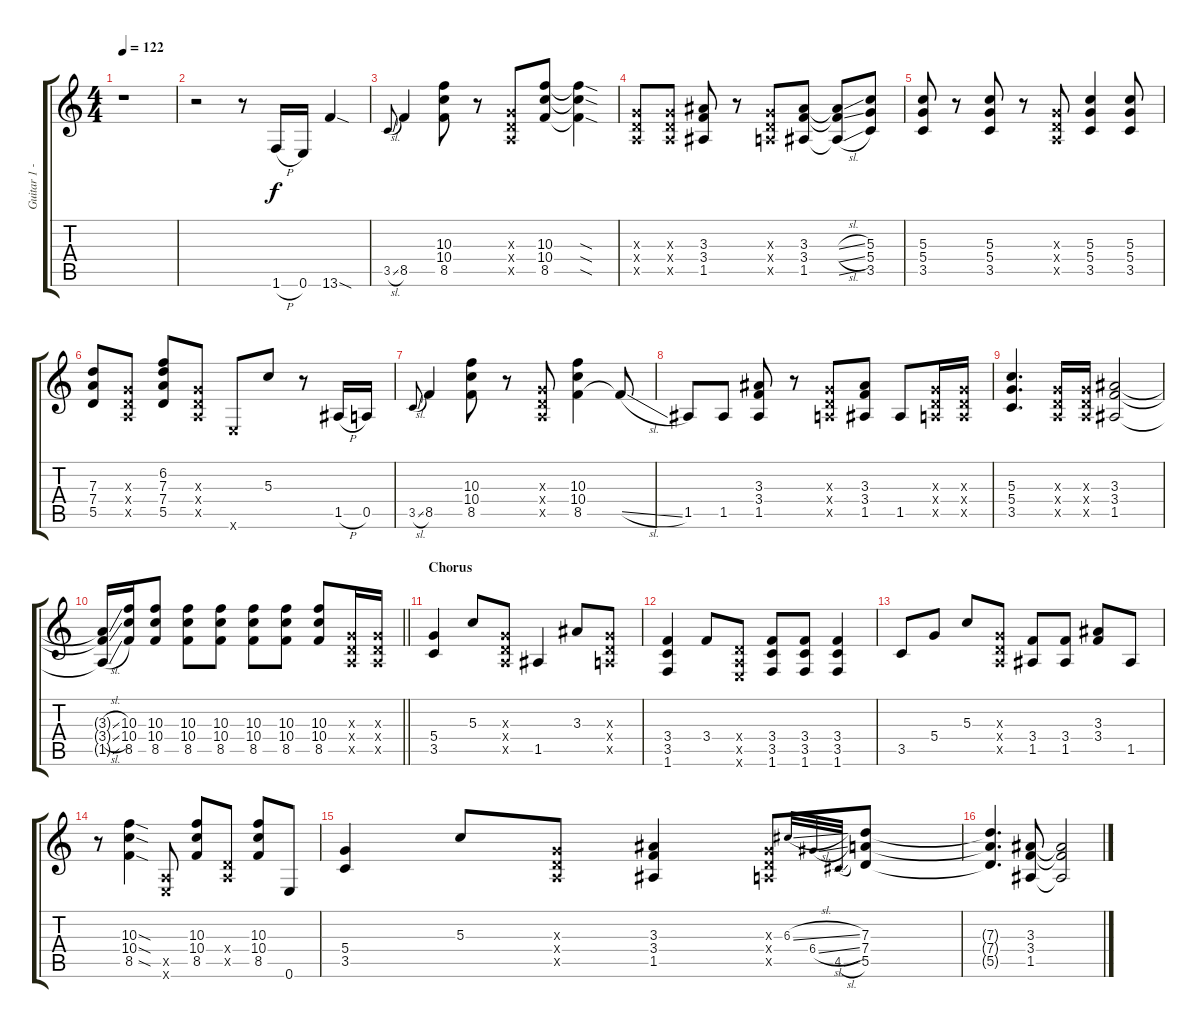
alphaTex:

\track ("Guitar 1 - Brad Paisley" "Guitar 1 -") {instrument distortionguitar}
\staff {score tabs}
\tuning (E4 B3 G3 D3 A2 E2) {hide}
\ts (4 4)
\tempo 122
\clef g2
\ks c
r.1{dy f} |
r.2 r.8 1.6{h}.16 0.6.16 13.6{sod}.4 |
3.5{sl}.8{gr onbeat} 8.5.4 (10.3 10.4 8.5).8 r.8 (0.3{x} 0.4{x} 0.5{x}).8 (10.3 10.4 8.5).8 (10.3{sod t} 10.4{sod t} 8.5{sod t}).4 |
(0.3{x} 0.4{x} 0.5{x}).8 (0.3{x} 0.4{x} 0.5{x}).8 (3.3 3.4 1.5).8 r.8 (0.3{x} 0.4{x} 0.5{x}).8 (3.3 3.4 1.5).8 (3.3{sl t} 3.4{sl t} 1.5{sl t}).8 (5.3 5.4 3.5).8 |
(5.3 5.4 3.5).8 r.8 (5.3 5.4 3.5).8 r.8 (0.3{x} 0.4{x} 0.5{x}).8 (5.3 5.4 3.5).4 (5.3 5.4 3.5).8 |
(7.3 7.4 5.5).8 (0.3{x} 0.4{x} 0.5{x}).8 (6.2 7.3 7.4 5.5).8 (0.3{x} 0.4{x} 0.5{x}).8 0.6{x}.8 5.3.8 r.8 1.5{h}.16 0.5.16 |
3.5{sl}.8{gr onbeat} 8.5.4 (10.3 10.4 8.5).8 r.8 (0.3{x} 0.4{x} 0.5{x}).8 (10.3 10.4 8.5).4 8.5{sl t}.8 |
1.5.8 1.5.8 (3.3 3.4 1.5).8 r.8 (0.3{x} 0.4{x} 0.5{x}).8 (3.3 3.4 1.5).8 1.5.8 (0.3{x} 0.4{x} 0.5{x}).16 (0.3{x} 0.4{x} 0.5{x}).16 |
(5.3 5.4 3.5).4{d} (0.3{x} 0.4{x} 0.5{x}).16 (0.3{x} 0.4{x} 0.5{x}).16 (3.3 3.4 1.5).2 |
\barLineRight lightlight
(3.3{sl t} 3.4{sl t} 1.5{sl t}).16 (10.3 10.4 8.5).16 (10.3 10.4 8.5).8 (10.3 10.4 8.5).8 (10.3 10.4 8.5).8 (10.3 10.4 8.5).8 (10.3 10.4 8.5).8 (10.3 10.4 8.5).8 (0.3{x} 0.4{x} 0.5{x}).16 (0.3{x} 0.4{x} 0.5{x}).16 |
\section ("" "Chorus")
(5.4 3.5).4 5.3.8 (0.3{x} 0.4{x} 0.5{x}).8 1.5.4 3.3.8 (0.3{x} 0.4{x} 0.5{x}).8 |
(3.4 3.5 1.6).4 3.4.8 (0.4{x} 0.5{x} 0.6{x}).8 (3.4 3.5 1.6).8 (3.4 3.5 1.6).8 (3.4 3.5 1.6).4 |
3.5.8 5.4.8 5.3.8 (0.3{x} 0.4{x} 0.5{x}).8 (3.4 1.5).8 (3.4 1.5).8 (3.3 3.4).8 1.5.8 |
r.8 (10.3{sod} 10.4{sod} 8.5{sod}).4 (0.5{x} 0.6{x}).8 (10.3 10.4 8.5).8 (0.4{x} 0.5{x}).8 (10.3 10.4 8.5).8 0.6.8 |
(5.4 3.5).4 5.3.8 (0.3{x} 0.4{x} 0.5{x}).8 (3.3 3.4 1.5).4 (0.3{x} 0.4{x} 0.5{x}).8 6.3{sl}.32{gr onbeat} 6.4{sl}.32{gr onbeat} 4.5{sl}.32{gr onbeat} (7.3 7.4 5.5).8 |
(7.3{t} 7.4{t} 5.5{t}).4{d} (3.3 3.4 1.5).8 (3.3{t} 3.4{t} 1.5{t}).2
